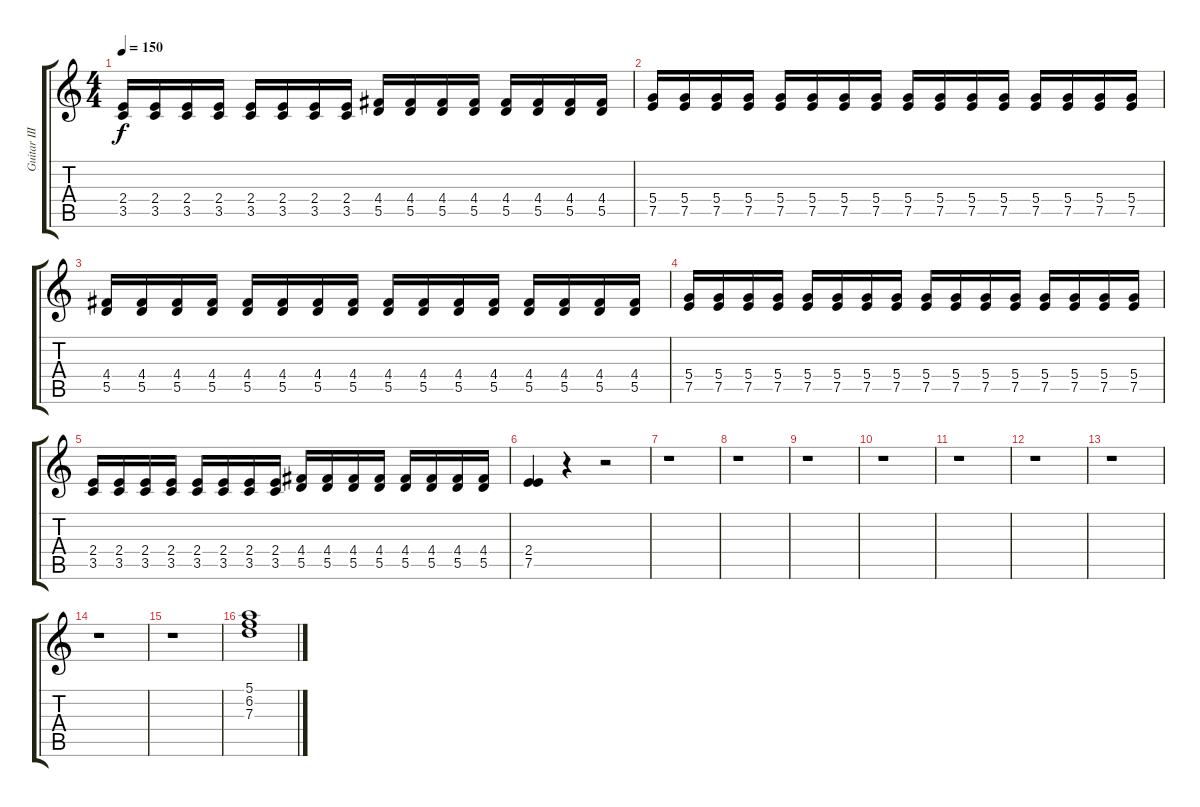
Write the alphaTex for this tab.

\track ("Guitar III" "Guitar III") {instrument overdrivenguitar}
\staff {score tabs}
\tuning (E4 B3 G3 D3 A2 E2) {hide}
\ts (4 4)
\tempo 150
\clef g2
\ks c
(2.4 3.5).16{dy f} (2.4 3.5).16 (2.4 3.5).16 (2.4 3.5).16 (2.4 3.5).16 (2.4 3.5).16 (2.4 3.5).16 (2.4 3.5).16 (4.4 5.5).16 (4.4 5.5).16 (4.4 5.5).16 (4.4 5.5).16 (4.4 5.5).16 (4.4 5.5).16 (4.4 5.5).16 (4.4 5.5).16 |
(5.4 7.5).16 (5.4 7.5).16 (5.4 7.5).16 (5.4 7.5).16 (5.4 7.5).16 (5.4 7.5).16 (5.4 7.5).16 (5.4 7.5).16 (5.4 7.5).16 (5.4 7.5).16 (5.4 7.5).16 (5.4 7.5).16 (5.4 7.5).16 (5.4 7.5).16 (5.4 7.5).16 (5.4 7.5).16 |
(4.4 5.5).16 (4.4 5.5).16 (4.4 5.5).16 (4.4 5.5).16 (4.4 5.5).16 (4.4 5.5).16 (4.4 5.5).16 (4.4 5.5).16 (4.4 5.5).16 (4.4 5.5).16 (4.4 5.5).16 (4.4 5.5).16 (4.4 5.5).16 (4.4 5.5).16 (4.4 5.5).16 (4.4 5.5).16 |
(5.4 7.5).16 (5.4 7.5).16 (5.4 7.5).16 (5.4 7.5).16 (5.4 7.5).16 (5.4 7.5).16 (5.4 7.5).16 (5.4 7.5).16 (5.4 7.5).16 (5.4 7.5).16 (5.4 7.5).16 (5.4 7.5).16 (5.4 7.5).16 (5.4 7.5).16 (5.4 7.5).16 (5.4 7.5).16 |
(2.4 3.5).16 (2.4 3.5).16 (2.4 3.5).16 (2.4 3.5).16 (2.4 3.5).16 (2.4 3.5).16 (2.4 3.5).16 (2.4 3.5).16 (4.4 5.5).16 (4.4 5.5).16 (4.4 5.5).16 (4.4 5.5).16 (4.4 5.5).16 (4.4 5.5).16 (4.4 5.5).16 (4.4 5.5).16 |
(2.4 7.5).4 r.4 r.2 |
r.1 |
r.1 |
r.1 |
r.1 |
r.1 |
r.1 |
r.1 |
r.1 |
r.1 |
(5.1 6.2 7.3).1
